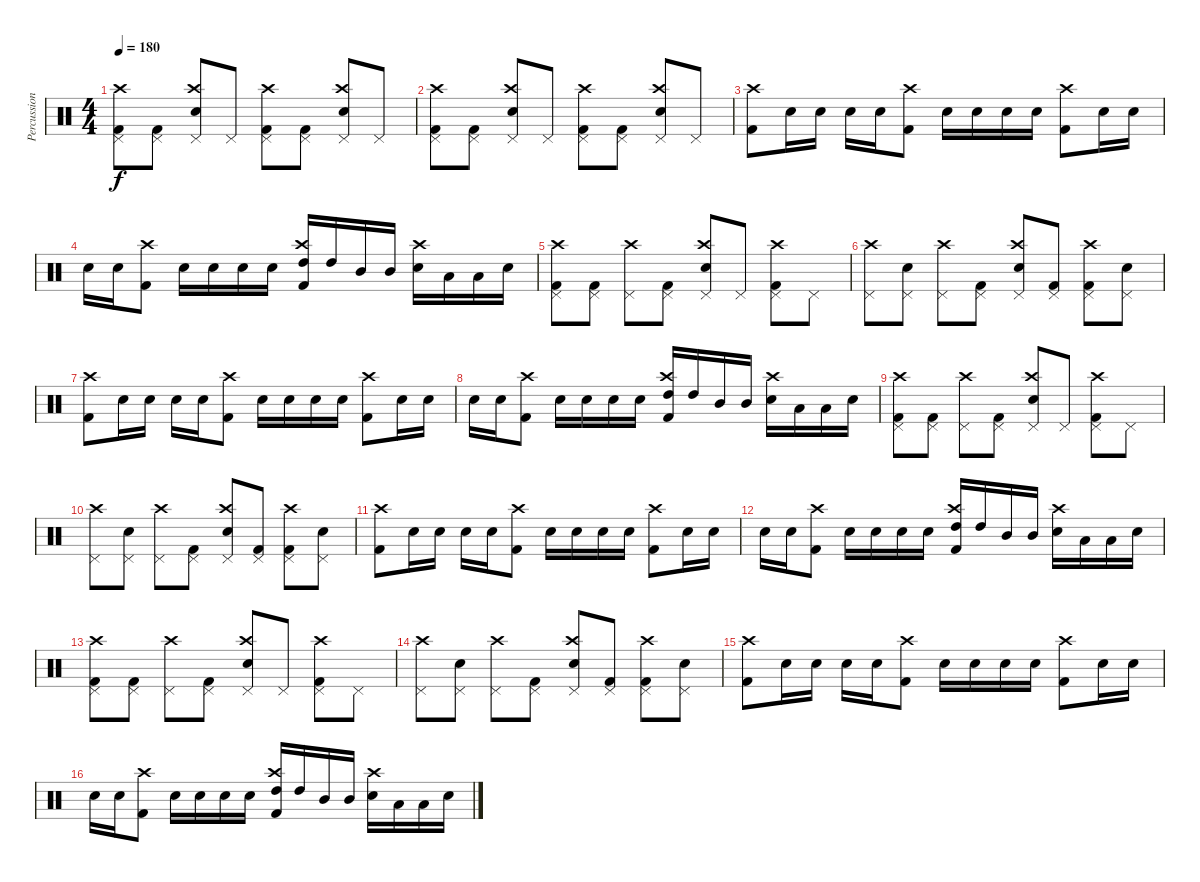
\track ("Percussion" "Percussion") {instrument percussion}
\staff {score}
\articulation defaults
\ts (4 4)
\tempo 180
\clef neutral
\ks c
("Pedal Hi-Hat (hit)" "Kick (hit) 2" "Crash high (hit)").8{dy f} ("Pedal Hi-Hat (hit)" "Kick (hit) 2").8 ("Pedal Hi-Hat (hit)" "Electric Snare (hit)" "Crash high (hit)").8 "Pedal Hi-Hat (hit)".8 ("Pedal Hi-Hat (hit)" "Kick (hit) 2" "Crash high (hit)").8 ("Pedal Hi-Hat (hit)" "Kick (hit) 2").8 ("Pedal Hi-Hat (hit)" "Electric Snare (hit)" "Crash high (hit)").8 "Pedal Hi-Hat (hit)".8 |
("Pedal Hi-Hat (hit)" "Kick (hit) 2" "Crash high (hit)").8 ("Pedal Hi-Hat (hit)" "Kick (hit) 2").8 ("Pedal Hi-Hat (hit)" "Electric Snare (hit)" "Crash high (hit)").8 "Pedal Hi-Hat (hit)".8 ("Pedal Hi-Hat (hit)" "Kick (hit) 2" "Crash high (hit)").8 ("Pedal Hi-Hat (hit)" "Kick (hit) 2").8 ("Pedal Hi-Hat (hit)" "Electric Snare (hit)" "Crash high (hit)").8 "Pedal Hi-Hat (hit)".8 |
("Kick (hit) 2" "Crash high (hit)").8 "Electric Snare (hit)".16 "Electric Snare (hit)".16 "Electric Snare (hit)".16 "Electric Snare (hit)".16 ("Kick (hit) 2" "Crash high (hit)").8 "Electric Snare (hit)".16 "Electric Snare (hit)".16 "Electric Snare (hit)".16 "Electric Snare (hit)".16 ("Kick (hit) 2" "Crash high (hit)").8 "Electric Snare (hit)".16 "Electric Snare (hit)".16 |
"Electric Snare (hit)".16 "Electric Snare (hit)".16 ("Kick (hit) 2" "Crash high (hit)").8 "Electric Snare (hit)".16 "Electric Snare (hit)".16 "Electric Snare (hit)".16 "Electric Snare (hit)".16 ("Kick (hit) 2" "Crash high (hit)" "High Tom (hit)").16 "High Tom (hit)".16 "Mid Tom (hit)".16 "Mid Tom (hit)".16 ("Electric Snare (hit)" "Crash high (hit)").16 "Low Tom (hit)".16 "Low Tom (hit)".16 "Electric Snare (hit)".16 |
("Pedal Hi-Hat (hit)" "Kick (hit) 2" "Crash high (hit)").8 ("Pedal Hi-Hat (hit)" "Kick (hit) 2").8 ("Pedal Hi-Hat (hit)" "Crash high (hit)").8 ("Pedal Hi-Hat (hit)" "Kick (hit) 2").8 ("Pedal Hi-Hat (hit)" "Electric Snare (hit)" "Crash high (hit)").8 "Pedal Hi-Hat (hit)".8 ("Pedal Hi-Hat (hit)" "Kick (hit) 2" "Crash high (hit)").8 "Pedal Hi-Hat (hit)".8 |
("Pedal Hi-Hat (hit)" "Crash high (hit)").8 ("Pedal Hi-Hat (hit)" "Electric Snare (hit)").8 ("Pedal Hi-Hat (hit)" "Crash high (hit)").8 ("Pedal Hi-Hat (hit)" "Kick (hit) 2").8 ("Pedal Hi-Hat (hit)" "Electric Snare (hit)" "Crash high (hit)").8 ("Pedal Hi-Hat (hit)" "Kick (hit) 2").8 ("Pedal Hi-Hat (hit)" "Kick (hit) 2" "Crash high (hit)").8 ("Pedal Hi-Hat (hit)" "Electric Snare (hit)").8 |
("Kick (hit) 2" "Crash high (hit)").8 "Electric Snare (hit)".16 "Electric Snare (hit)".16 "Electric Snare (hit)".16 "Electric Snare (hit)".16 ("Kick (hit) 2" "Crash high (hit)").8 "Electric Snare (hit)".16 "Electric Snare (hit)".16 "Electric Snare (hit)".16 "Electric Snare (hit)".16 ("Kick (hit) 2" "Crash high (hit)").8 "Electric Snare (hit)".16 "Electric Snare (hit)".16 |
"Electric Snare (hit)".16 "Electric Snare (hit)".16 ("Kick (hit) 2" "Crash high (hit)").8 "Electric Snare (hit)".16 "Electric Snare (hit)".16 "Electric Snare (hit)".16 "Electric Snare (hit)".16 ("Kick (hit) 2" "Crash high (hit)" "High Tom (hit)").16 "High Tom (hit)".16 "Mid Tom (hit)".16 "Mid Tom (hit)".16 ("Electric Snare (hit)" "Crash high (hit)").16 "Low Tom (hit)".16 "Low Tom (hit)".16 "Electric Snare (hit)".16 |
("Pedal Hi-Hat (hit)" "Kick (hit) 2" "Crash high (hit)").8 ("Pedal Hi-Hat (hit)" "Kick (hit) 2").8 ("Pedal Hi-Hat (hit)" "Crash high (hit)").8 ("Pedal Hi-Hat (hit)" "Kick (hit) 2").8 ("Pedal Hi-Hat (hit)" "Electric Snare (hit)" "Crash high (hit)").8 "Pedal Hi-Hat (hit)".8 ("Pedal Hi-Hat (hit)" "Kick (hit) 2" "Crash high (hit)").8 "Pedal Hi-Hat (hit)".8 |
("Pedal Hi-Hat (hit)" "Crash high (hit)").8 ("Pedal Hi-Hat (hit)" "Electric Snare (hit)").8 ("Pedal Hi-Hat (hit)" "Crash high (hit)").8 ("Pedal Hi-Hat (hit)" "Kick (hit) 2").8 ("Pedal Hi-Hat (hit)" "Electric Snare (hit)" "Crash high (hit)").8 ("Pedal Hi-Hat (hit)" "Kick (hit) 2").8 ("Pedal Hi-Hat (hit)" "Kick (hit) 2" "Crash high (hit)").8 ("Pedal Hi-Hat (hit)" "Electric Snare (hit)").8 |
("Kick (hit) 2" "Crash high (hit)").8 "Electric Snare (hit)".16 "Electric Snare (hit)".16 "Electric Snare (hit)".16 "Electric Snare (hit)".16 ("Kick (hit) 2" "Crash high (hit)").8 "Electric Snare (hit)".16 "Electric Snare (hit)".16 "Electric Snare (hit)".16 "Electric Snare (hit)".16 ("Kick (hit) 2" "Crash high (hit)").8 "Electric Snare (hit)".16 "Electric Snare (hit)".16 |
"Electric Snare (hit)".16 "Electric Snare (hit)".16 ("Kick (hit) 2" "Crash high (hit)").8 "Electric Snare (hit)".16 "Electric Snare (hit)".16 "Electric Snare (hit)".16 "Electric Snare (hit)".16 ("Kick (hit) 2" "Crash high (hit)" "High Tom (hit)").16 "High Tom (hit)".16 "Mid Tom (hit)".16 "Mid Tom (hit)".16 ("Electric Snare (hit)" "Crash high (hit)").16 "Low Tom (hit)".16 "Low Tom (hit)".16 "Electric Snare (hit)".16 |
("Pedal Hi-Hat (hit)" "Kick (hit) 2" "Crash high (hit)").8 ("Pedal Hi-Hat (hit)" "Kick (hit) 2").8 ("Pedal Hi-Hat (hit)" "Crash high (hit)").8 ("Pedal Hi-Hat (hit)" "Kick (hit) 2").8 ("Pedal Hi-Hat (hit)" "Electric Snare (hit)" "Crash high (hit)").8 "Pedal Hi-Hat (hit)".8 ("Pedal Hi-Hat (hit)" "Kick (hit) 2" "Crash high (hit)").8 "Pedal Hi-Hat (hit)".8 |
("Pedal Hi-Hat (hit)" "Crash high (hit)").8 ("Pedal Hi-Hat (hit)" "Electric Snare (hit)").8 ("Pedal Hi-Hat (hit)" "Crash high (hit)").8 ("Pedal Hi-Hat (hit)" "Kick (hit) 2").8 ("Pedal Hi-Hat (hit)" "Electric Snare (hit)" "Crash high (hit)").8 ("Pedal Hi-Hat (hit)" "Kick (hit) 2").8 ("Pedal Hi-Hat (hit)" "Kick (hit) 2" "Crash high (hit)").8 ("Pedal Hi-Hat (hit)" "Electric Snare (hit)").8 |
("Kick (hit) 2" "Crash high (hit)").8 "Electric Snare (hit)".16 "Electric Snare (hit)".16 "Electric Snare (hit)".16 "Electric Snare (hit)".16 ("Kick (hit) 2" "Crash high (hit)").8 "Electric Snare (hit)".16 "Electric Snare (hit)".16 "Electric Snare (hit)".16 "Electric Snare (hit)".16 ("Kick (hit) 2" "Crash high (hit)").8 "Electric Snare (hit)".16 "Electric Snare (hit)".16 |
"Electric Snare (hit)".16 "Electric Snare (hit)".16 ("Kick (hit) 2" "Crash high (hit)").8 "Electric Snare (hit)".16 "Electric Snare (hit)".16 "Electric Snare (hit)".16 "Electric Snare (hit)".16 ("Kick (hit) 2" "Crash high (hit)" "High Tom (hit)").16 "High Tom (hit)".16 "Mid Tom (hit)".16 "Mid Tom (hit)".16 ("Electric Snare (hit)" "Crash high (hit)").16 "Low Tom (hit)".16 "Low Tom (hit)".16 "Electric Snare (hit)".16
